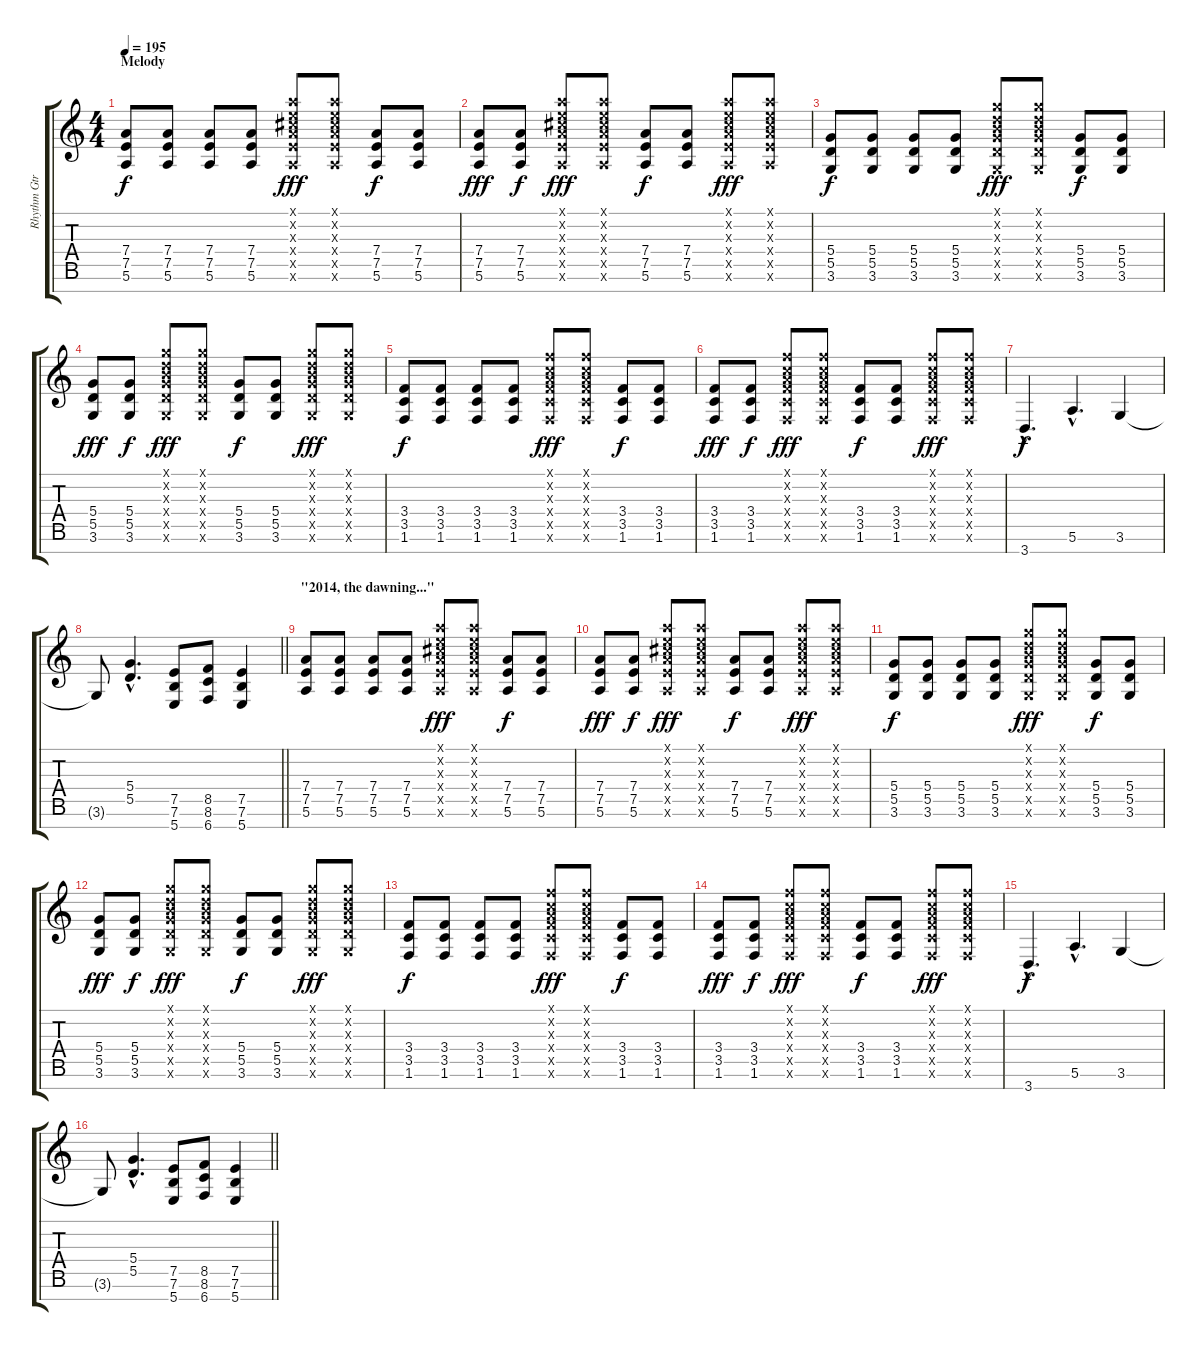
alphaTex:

\track ("Rhythm Gtr." "Rhythm Gtr") {instrument distortionguitar}
\staff {score tabs}
\tuning (E4 B3 G3 D3 A2 E2 B1) {hide}
\ts (4 4)
\section ("" "Melody")
\tempo 195
\clef g2
\ks c
(7.4 7.5 5.6).8{dy f} (7.4 7.5 5.6).8 (7.4 7.5 5.6).8 (7.4 7.5 5.6).8 (5.1{x} 5.2{x} 6.3{x} 7.4{x} 7.5{x} 5.6{x}).8{dy fff} (5.1{x} 5.2{x} 6.3{x} 7.4{x} 7.5{x} 5.6{x}).8 (7.4 7.5 5.6).8{dy f} (7.4 7.5 5.6).8 |
(7.4 7.5 5.6).8{dy fff} (7.4 7.5 5.6).8{dy f} (5.1{x} 5.2{x} 6.3{x} 7.4{x} 7.5{x} 5.6{x}).8{dy fff} (5.1{x} 5.2{x} 6.3{x} 7.4{x} 7.5{x} 5.6{x}).8 (7.4 7.5 5.6).8{dy f} (7.4 7.5 5.6).8 (5.1{x} 5.2{x} 6.3{x} 7.4{x} 7.5{x} 5.6{x}).8{dy fff} (5.1{x} 5.2{x} 6.3{x} 7.4{x} 7.5{x} 5.6{x}).8 |
(5.4 5.5 3.6).8{dy f} (5.4 5.5 3.6).8 (5.4 5.5 3.6).8 (5.4 5.5 3.6).8 (3.1{x} 3.2{x} 4.3{x} 5.4{x} 5.5{x} 3.6{x}).8{dy fff} (3.1{x} 3.2{x} 4.3{x} 5.4{x} 5.5{x} 3.6{x}).8 (5.4 5.5 3.6).8{dy f} (5.4 5.5 3.6).8 |
(5.4 5.5 3.6).8{dy fff} (5.4 5.5 3.6).8{dy f} (3.1{x} 3.2{x} 4.3{x} 5.4{x} 5.5{x} 3.6{x}).8{dy fff} (3.1{x} 3.2{x} 4.3{x} 5.4{x} 5.5{x} 3.6{x}).8 (5.4 5.5 3.6).8{dy f} (5.4 5.5 3.6).8 (3.1{x} 3.2{x} 4.3{x} 5.4{x} 5.5{x} 3.6{x}).8{dy fff} (3.1{x} 3.2{x} 4.3{x} 5.4{x} 5.5{x} 3.6{x}).8 |
(3.4 3.5 1.6).8{dy f} (3.4 3.5 1.6).8 (3.4 3.5 1.6).8 (3.4 3.5 1.6).8 (1.1{x} 1.2{x} 2.3{x} 3.4{x} 3.5{x} 1.6{x}).8{dy fff} (1.1{x} 1.2{x} 2.3{x} 3.4{x} 3.5{x} 1.6{x}).8 (3.4 3.5 1.6).8{dy f} (3.4 3.5 1.6).8 |
(3.4 3.5 1.6).8{dy fff} (3.4 3.5 1.6).8{dy f} (1.1{x} 1.2{x} 2.3{x} 3.4{x} 3.5{x} 1.6{x}).8{dy fff} (1.1{x} 1.2{x} 2.3{x} 3.4{x} 3.5{x} 1.6{x}).8 (3.4 3.5 1.6).8{dy f} (3.4 3.5 1.6).8 (1.1{x} 1.2{x} 2.3{x} 3.4{x} 3.5{x} 1.6{x}).8{dy fff} (1.1{x} 1.2{x} 2.3{x} 3.4{x} 3.5{x} 1.6{x}).8 |
3.7{hac}.4{d dy f} 5.6{hac}.4{d} 3.6.4 |
\barLineRight lightlight
3.6{t}.8 (5.4{hac} 5.5{hac}).4{d} (7.5 7.6 5.7).8 (8.5 8.6 6.7).8 (7.5 7.6 5.7).4 |
\section ("" "\"2014, the dawning...\"")
(7.4 7.5 5.6).8 (7.4 7.5 5.6).8 (7.4 7.5 5.6).8 (7.4 7.5 5.6).8 (5.1{x} 5.2{x} 6.3{x} 7.4{x} 7.5{x} 5.6{x}).8{dy fff} (5.1{x} 5.2{x} 6.3{x} 7.4{x} 7.5{x} 5.6{x}).8 (7.4 7.5 5.6).8{dy f} (7.4 7.5 5.6).8 |
(7.4 7.5 5.6).8{dy fff} (7.4 7.5 5.6).8{dy f} (5.1{x} 5.2{x} 6.3{x} 7.4{x} 7.5{x} 5.6{x}).8{dy fff} (5.1{x} 5.2{x} 6.3{x} 7.4{x} 7.5{x} 5.6{x}).8 (7.4 7.5 5.6).8{dy f} (7.4 7.5 5.6).8 (5.1{x} 5.2{x} 6.3{x} 7.4{x} 7.5{x} 5.6{x}).8{dy fff} (5.1{x} 5.2{x} 6.3{x} 7.4{x} 7.5{x} 5.6{x}).8 |
(5.4 5.5 3.6).8{dy f} (5.4 5.5 3.6).8 (5.4 5.5 3.6).8 (5.4 5.5 3.6).8 (3.1{x} 3.2{x} 4.3{x} 5.4{x} 5.5{x} 3.6{x}).8{dy fff} (3.1{x} 3.2{x} 4.3{x} 5.4{x} 5.5{x} 3.6{x}).8 (5.4 5.5 3.6).8{dy f} (5.4 5.5 3.6).8 |
(5.4 5.5 3.6).8{dy fff} (5.4 5.5 3.6).8{dy f} (3.1{x} 3.2{x} 4.3{x} 5.4{x} 5.5{x} 3.6{x}).8{dy fff} (3.1{x} 3.2{x} 4.3{x} 5.4{x} 5.5{x} 3.6{x}).8 (5.4 5.5 3.6).8{dy f} (5.4 5.5 3.6).8 (3.1{x} 3.2{x} 4.3{x} 5.4{x} 5.5{x} 3.6{x}).8{dy fff} (3.1{x} 3.2{x} 4.3{x} 5.4{x} 5.5{x} 3.6{x}).8 |
(3.4 3.5 1.6).8{dy f} (3.4 3.5 1.6).8 (3.4 3.5 1.6).8 (3.4 3.5 1.6).8 (1.1{x} 1.2{x} 2.3{x} 3.4{x} 3.5{x} 1.6{x}).8{dy fff} (1.1{x} 1.2{x} 2.3{x} 3.4{x} 3.5{x} 1.6{x}).8 (3.4 3.5 1.6).8{dy f} (3.4 3.5 1.6).8 |
(3.4 3.5 1.6).8{dy fff} (3.4 3.5 1.6).8{dy f} (1.1{x} 1.2{x} 2.3{x} 3.4{x} 3.5{x} 1.6{x}).8{dy fff} (1.1{x} 1.2{x} 2.3{x} 3.4{x} 3.5{x} 1.6{x}).8 (3.4 3.5 1.6).8{dy f} (3.4 3.5 1.6).8 (1.1{x} 1.2{x} 2.3{x} 3.4{x} 3.5{x} 1.6{x}).8{dy fff} (1.1{x} 1.2{x} 2.3{x} 3.4{x} 3.5{x} 1.6{x}).8 |
3.7{hac}.4{d dy f} 5.6{hac}.4{d} 3.6.4 |
\barLineRight lightlight
3.6{t}.8 (5.4{hac} 5.5{hac}).4{d} (7.5 7.6 5.7).8 (8.5 8.6 6.7).8 (7.5 7.6 5.7).4
